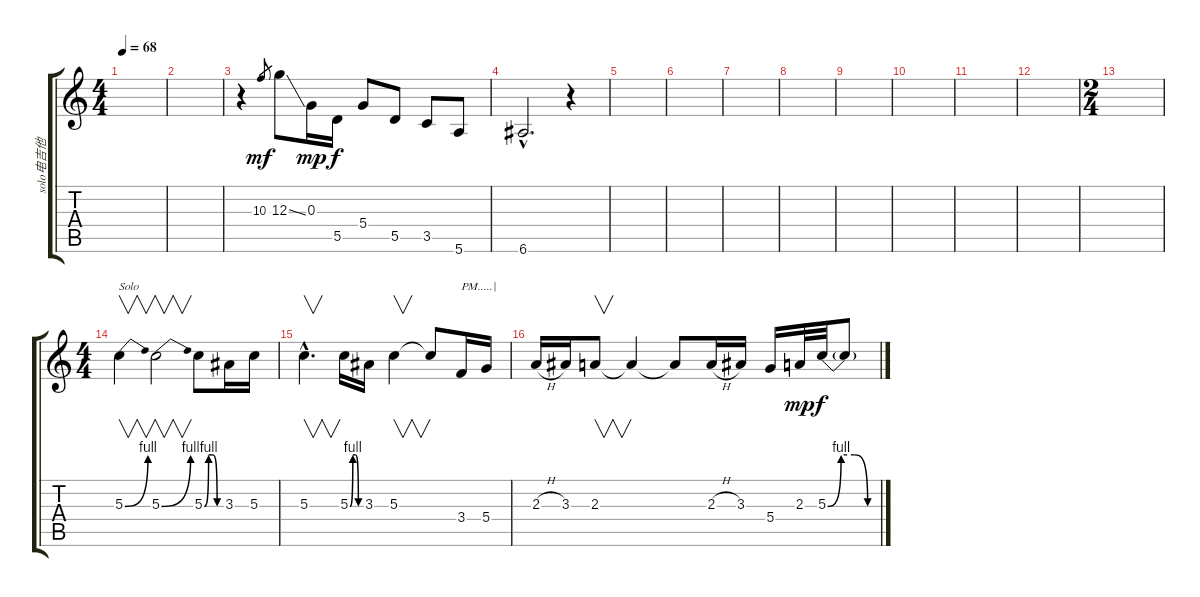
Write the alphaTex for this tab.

\track ("solo电吉他" "solo电吉他") {instrument overdrivenguitar}
\staff {score tabs}
\tuning (E4 B3 G3 D3 A2 E2) {hide}
\ts (4 4)
\tempo 68
\clef g2
\ks c
|
|
r.4 10.3.8{gr dy mf} 12.3{ss}.8 0.3.16{dy mp} 5.5.16{dy f} 5.4.8 5.5.8 3.5.8 5.6.8 |
6.6{hac}.2{d} r.4 |
|
|
|
|
|
|
|
|
\ts (2 4)
|
\ts (4 4)
5.3{be (bend 0 0 60 4)}.4{v txt "Solo"} 5.3{be (bend 0 0 60 4)}.2{v} 5.3{be (custom 0 0 15 4 30 4 45 0 60 0)}.8 3.3.16 5.3.16 |
5.3{hac}.4{v d} 5.3{be (custom 0 0 15 4 30 4 45 0 60 0)}.16 3.3.16 5.3.4{v} 5.3{t}.8 3.4.16{txt "PM.....|"} 5.4.16 |
2.3{h}.16 3.3.16 2.3.8{v} 2.3{t}.4 2.3{t}.8 2.3{h}.16 3.3.16 5.4.16 2.3.32{dy mp} 5.3{be (custom 0 0 15 4 30 4 45 0 60 0)}.32{dy f} 5.3{t}.8
